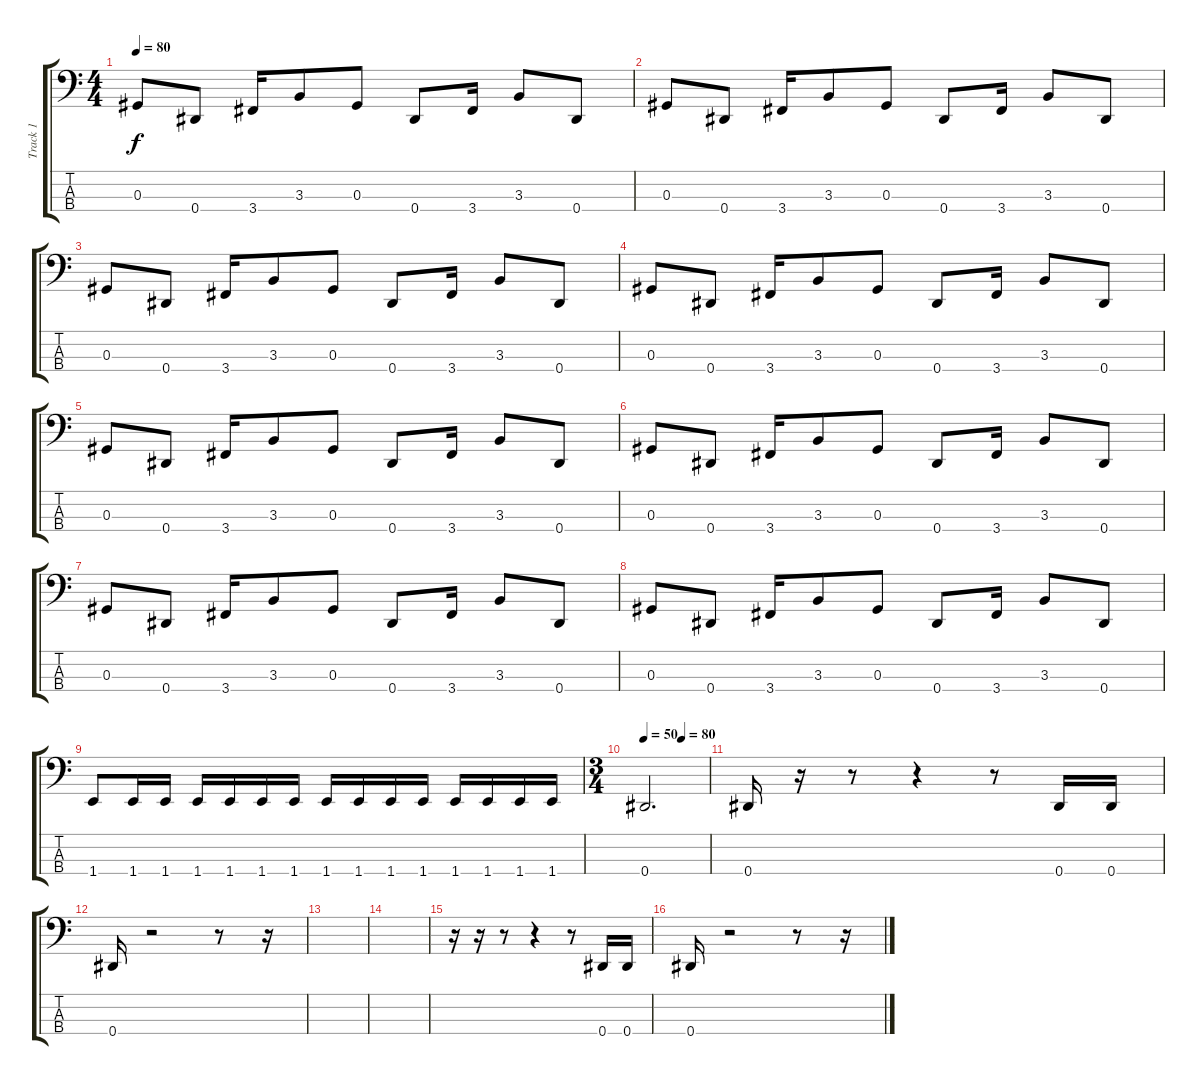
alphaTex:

\track ("Track 1" "Track 1") {instrument electricbassfinger}
\staff {score tabs}
\tuning (Gb2 Db2 Ab1 Eb1) {hide}
\ts (4 4)
\tempo 80
\clef f4
\ks c
0.3.8{dy f} 0.4.8 3.4.16 3.3.8 0.3.8 0.4.8 3.4.16 3.3.8 0.4.8 |
0.3.8 0.4.8 3.4.16 3.3.8 0.3.8 0.4.8 3.4.16 3.3.8 0.4.8 |
0.3.8 0.4.8 3.4.16 3.3.8 0.3.8 0.4.8 3.4.16 3.3.8 0.4.8 |
0.3.8 0.4.8 3.4.16 3.3.8 0.3.8 0.4.8 3.4.16 3.3.8 0.4.8 |
0.3.8 0.4.8 3.4.16 3.3.8 0.3.8 0.4.8 3.4.16 3.3.8 0.4.8 |
0.3.8 0.4.8 3.4.16 3.3.8 0.3.8 0.4.8 3.4.16 3.3.8 0.4.8 |
0.3.8 0.4.8 3.4.16 3.3.8 0.3.8 0.4.8 3.4.16 3.3.8 0.4.8 |
0.3.8 0.4.8 3.4.16 3.3.8 0.3.8 0.4.8 3.4.16 3.3.8 0.4.8 |
1.4.8 1.4.16 1.4.16 1.4.16 1.4.16 1.4.16 1.4.16 1.4.16 1.4.16 1.4.16 1.4.16 1.4.16 1.4.16 1.4.16 1.4.16 |
\ts (3 4)
\tempo 50
\tempo (80 0.5833333333333334)
0.4.2{d} |
0.4.16 r.16 r.8 r.4 r.8 0.4.16 0.4.16 |
0.4.16 r.2 r.8 r.16 |
|
|
r.16 r.16 r.8 r.4 r.8 0.4.16 0.4.16 |
0.4.16 r.2 r.8 r.16
